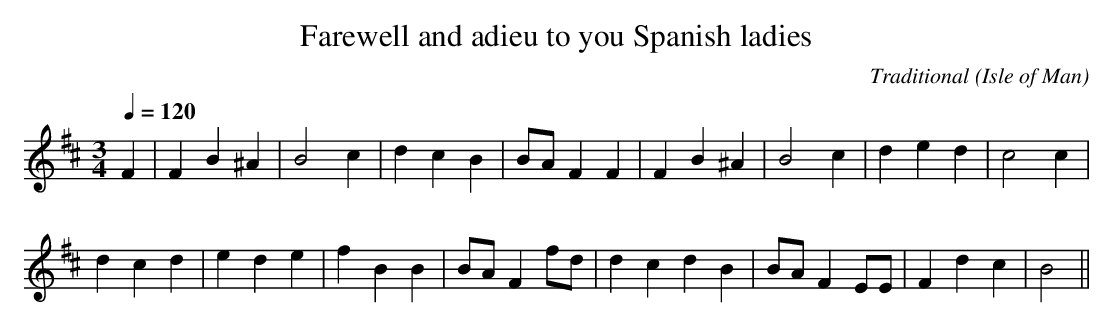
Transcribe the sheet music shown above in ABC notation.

X:1
T:Farewell and adieu to you Spanish ladies
C:Traditional
O:Isle of Man
M:3/4
L:1/4
Q:120
K:D
F|F B ^A|B2 c|d c B|B/A/ F F|F B ^A|B2 c|d e d|c2 c|
d c d |e d e|f B B|B/A/ F f/d/|d cd B|B/A/ F E/E/|F d c|B2||
